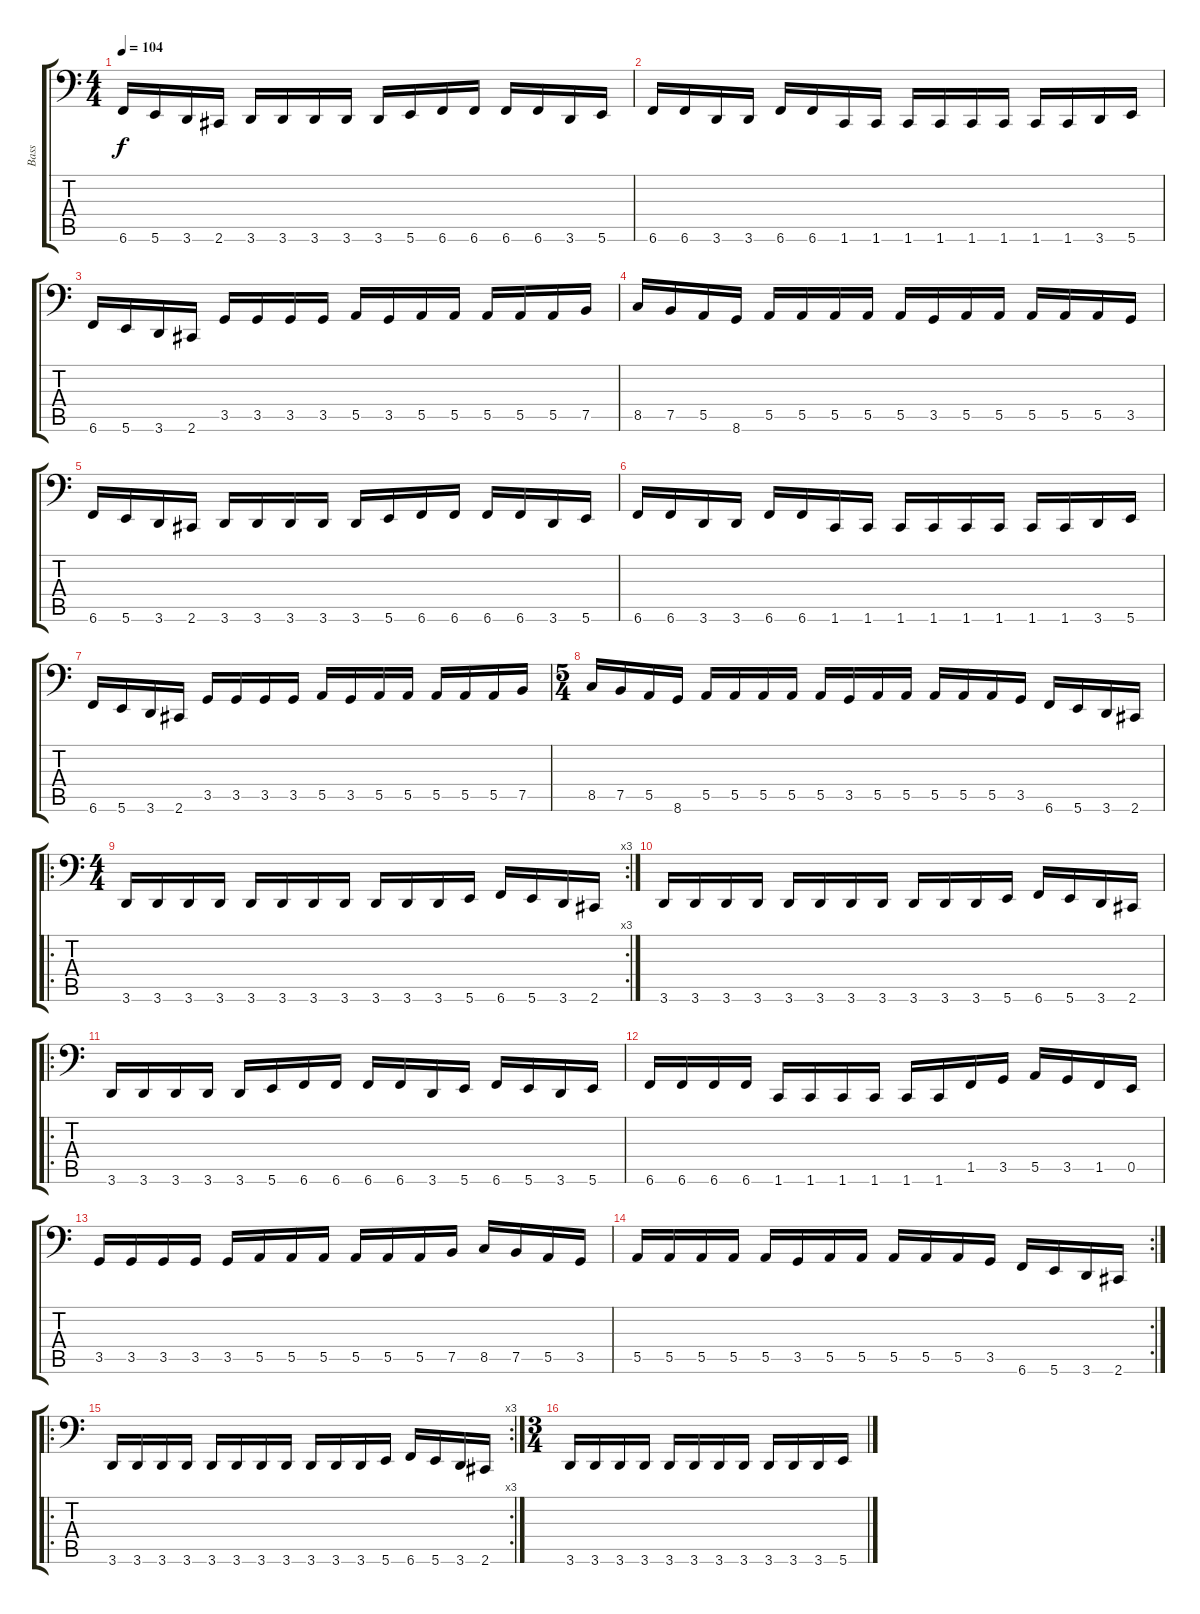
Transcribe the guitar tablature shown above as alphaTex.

\track ("Bass" "Bass") {instrument electricbassfinger}
\staff {score tabs}
\tuning (C3 G2 D2 A1 E1 B0) {hide}
\ts (4 4)
\tempo 104
\clef f4
\ks c
6.6.16{dy f} 5.6.16 3.6.16 2.6.16 3.6.16 3.6.16 3.6.16 3.6.16 3.6.16 5.6.16 6.6.16 6.6.16 6.6.16 6.6.16 3.6.16 5.6.16 |
6.6.16 6.6.16 3.6.16 3.6.16 6.6.16 6.6.16 1.6.16 1.6.16 1.6.16 1.6.16 1.6.16 1.6.16 1.6.16 1.6.16 3.6.16 5.6.16 |
6.6.16 5.6.16 3.6.16 2.6.16 3.5.16 3.5.16 3.5.16 3.5.16 5.5.16 3.5.16 5.5.16 5.5.16 5.5.16 5.5.16 5.5.16 7.5.16 |
8.5.16 7.5.16 5.5.16 8.6.16 5.5.16 5.5.16 5.5.16 5.5.16 5.5.16 3.5.16 5.5.16 5.5.16 5.5.16 5.5.16 5.5.16 3.5.16 |
6.6.16 5.6.16 3.6.16 2.6.16 3.6.16 3.6.16 3.6.16 3.6.16 3.6.16 5.6.16 6.6.16 6.6.16 6.6.16 6.6.16 3.6.16 5.6.16 |
6.6.16 6.6.16 3.6.16 3.6.16 6.6.16 6.6.16 1.6.16 1.6.16 1.6.16 1.6.16 1.6.16 1.6.16 1.6.16 1.6.16 3.6.16 5.6.16 |
6.6.16 5.6.16 3.6.16 2.6.16 3.5.16 3.5.16 3.5.16 3.5.16 5.5.16 3.5.16 5.5.16 5.5.16 5.5.16 5.5.16 5.5.16 7.5.16 |
\ts (5 4)
8.5.16 7.5.16 5.5.16 8.6.16 5.5.16 5.5.16 5.5.16 5.5.16 5.5.16 3.5.16 5.5.16 5.5.16 5.5.16 5.5.16 5.5.16 3.5.16 6.6.16 5.6.16 3.6.16 2.6.16 |
\ro
\rc 3
\ts (4 4)
3.6.16 3.6.16 3.6.16 3.6.16 3.6.16 3.6.16 3.6.16 3.6.16 3.6.16 3.6.16 3.6.16 5.6.16 6.6.16 5.6.16 3.6.16 2.6.16 |
3.6.16 3.6.16 3.6.16 3.6.16 3.6.16 3.6.16 3.6.16 3.6.16 3.6.16 3.6.16 3.6.16 5.6.16 6.6.16 5.6.16 3.6.16 2.6.16 |
\ro
3.6.16 3.6.16 3.6.16 3.6.16 3.6.16 5.6.16 6.6.16 6.6.16 6.6.16 6.6.16 3.6.16 5.6.16 6.6.16 5.6.16 3.6.16 5.6.16 |
6.6.16 6.6.16 6.6.16 6.6.16 1.6.16 1.6.16 1.6.16 1.6.16 1.6.16 1.6.16 1.5.16 3.5.16 5.5.16 3.5.16 1.5.16 0.5.16 |
3.5.16 3.5.16 3.5.16 3.5.16 3.5.16 5.5.16 5.5.16 5.5.16 5.5.16 5.5.16 5.5.16 7.5.16 8.5.16 7.5.16 5.5.16 3.5.16 |
\rc 2
5.5.16 5.5.16 5.5.16 5.5.16 5.5.16 3.5.16 5.5.16 5.5.16 5.5.16 5.5.16 5.5.16 3.5.16 6.6.16 5.6.16 3.6.16 2.6.16 |
\ro
\rc 3
3.6.16 3.6.16 3.6.16 3.6.16 3.6.16 3.6.16 3.6.16 3.6.16 3.6.16 3.6.16 3.6.16 5.6.16 6.6.16 5.6.16 3.6.16 2.6.16 |
\ts (3 4)
3.6.16 3.6.16 3.6.16 3.6.16 3.6.16 3.6.16 3.6.16 3.6.16 3.6.16 3.6.16 3.6.16 5.6.16
